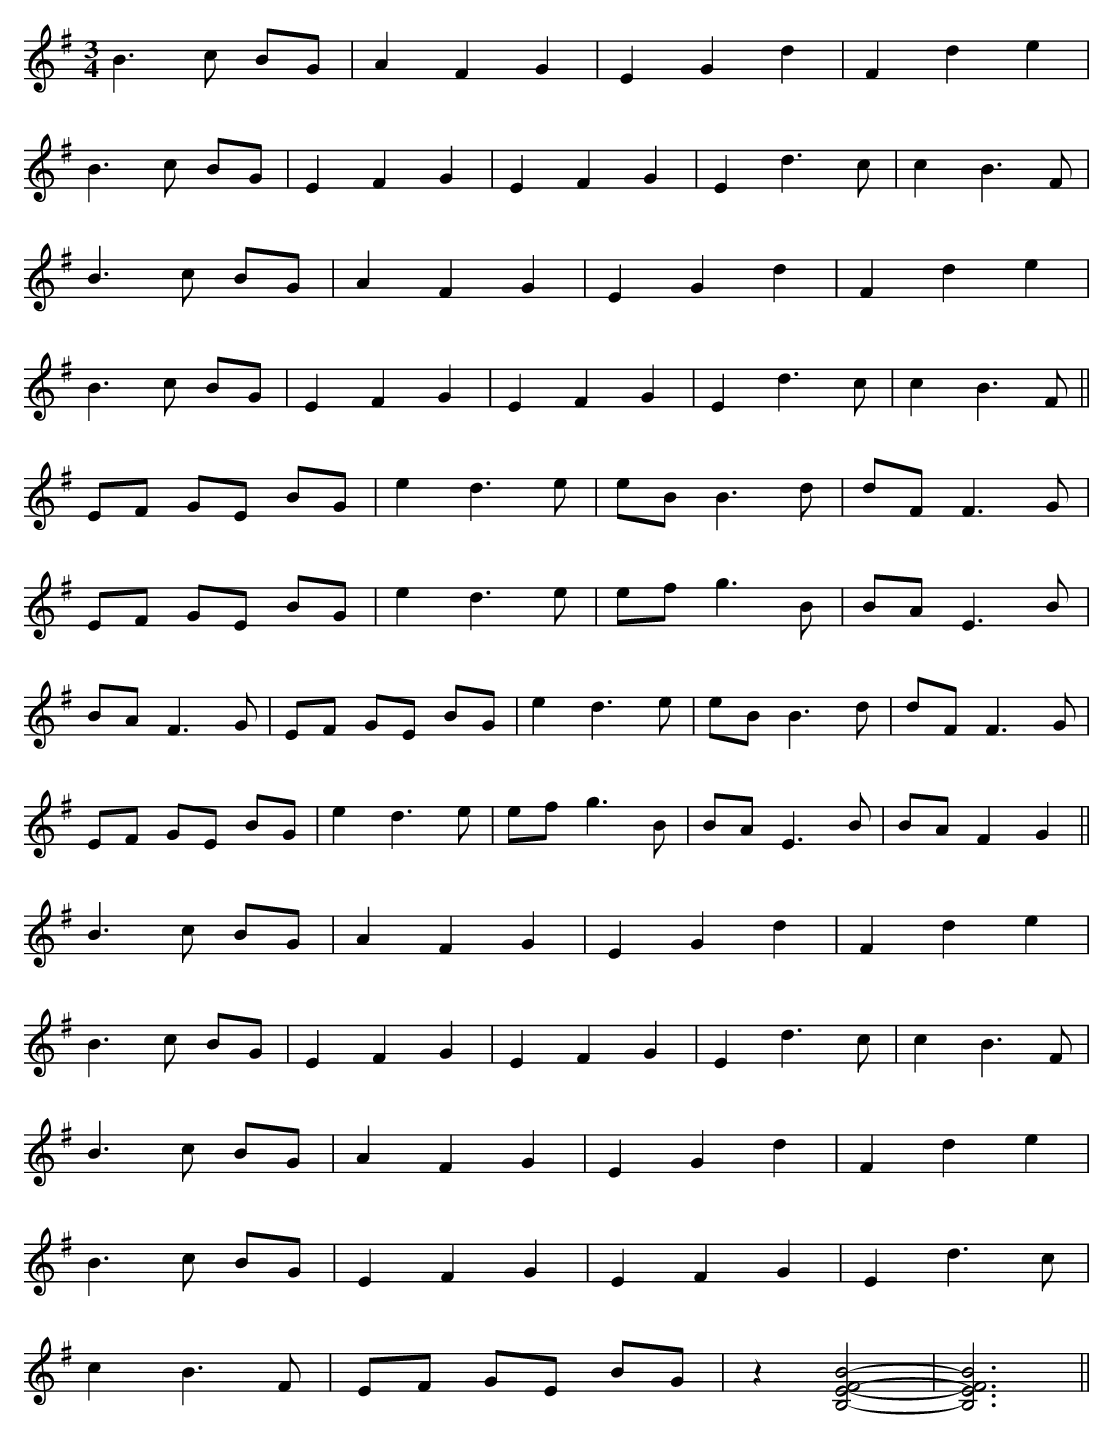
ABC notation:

X:1
M:3/4
K:Emin
 B3 c BG| A2 F2 G2| E2 G2 d2| F2 d2 e2|
 B3 c BG| E2 F2 G2| E2 F2 G2| E2 d3c| c2B3F|
 B3 c BG| A2 F2 G2| E2 G2 d2| F2 d2 e2|
 B3 c BG| E2 F2 G2| E2 F2 G2| E2 d3c| c2B3F||
EF GE BG| e2d3e| eB B3d| dF F3G|
 EF GE BG| e2d3e| ef g3B| BA E3B|
 BA F3G|EF GE BG| e2d3e| eB B3d| dF F3G|
 EF GE BG| e2d3e| ef g3B| BA E3B| BA F2G2||
 B3c BG| A2F2G2| E2G2d2| F2d2e2|
 B3c BG| E2F2G2| E2F2G2| E2d3c| c2B3F|
 B3c BG| A2F2G2| E2G2d2| F2d2e2|
 B3c BG| E2F2G2| E2F2G2| E2d3c|
 c2B3F|EF GE BG|z2 [F4E4B,4B4]-|[F6E6B,6B6]||
